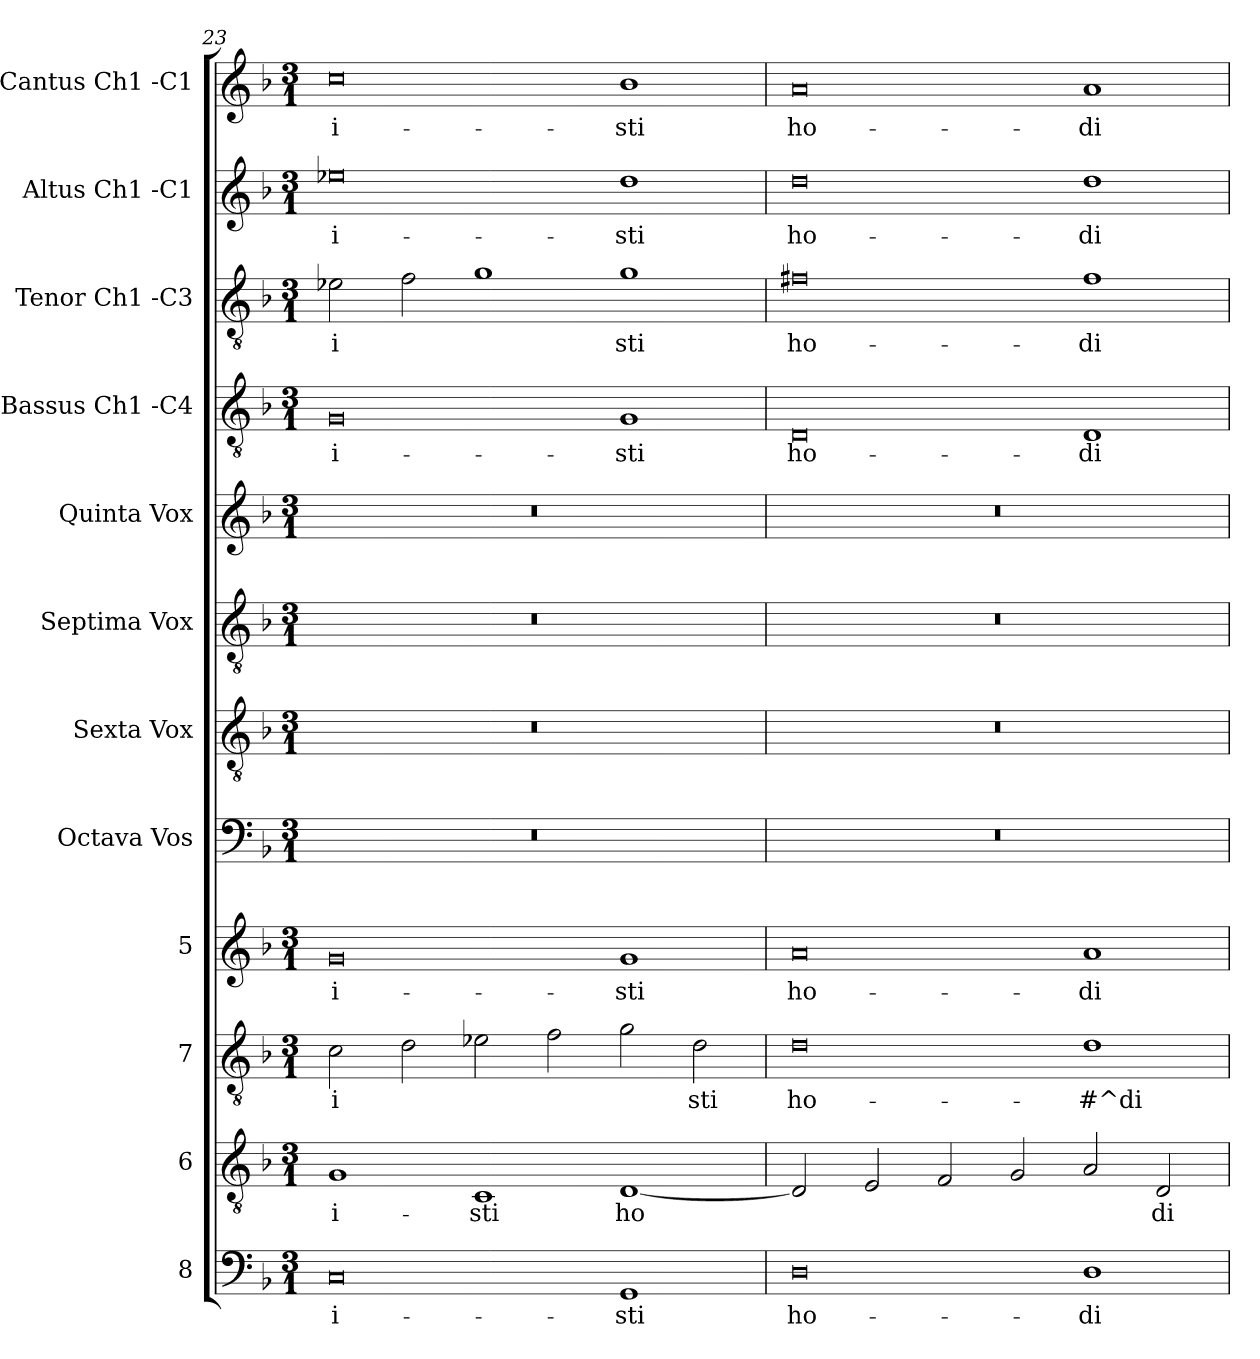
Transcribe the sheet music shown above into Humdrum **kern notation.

**kern	**text	**kern	**text	**kern	**text	**kern	**text	**kern	**kern	**kern	**kern	**kern	**text	**kern	**text	**kern	**text	**kern	**text
*part12	*part12	*part11	*part11	*part10	*part10	*part9	*part9	*part8	*part7	*part6	*part5	*part4	*part4	*part3	*part3	*part2	*part2	*part1	*part1
*staff12	*staff12	*staff11	*staff11	*staff10	*staff10	*staff9	*staff9	*staff8	*staff7	*staff6	*staff5	*staff4	*staff4	*staff3	*staff3	*staff2	*staff2	*staff1	*staff1
*I"8	*	*I"6	*	*I"7	*	*I"5	*	*I"Octava  Vos	*I"Sexta  Vox	*I"Septima  Vox	*I"Quinta  Vox	*I"Bassus  Ch1 -C4	*	*I"Tenor  Ch1 -C3	*	*I"Altus  Ch1 -C1	*	*I"Cantus  Ch1 -C1	*
*	*	*	*	*	*	*	*	*	*	*	*	*I'B	*	*I'T	*	*I'A	*	*I'C	*
*clefF4	*	*clefGv2	*	*clefGv2	*	*clefG2	*	*clefF4	*clefGv2	*clefGv2	*clefG2	*clefGv2	*	*clefGv2	*	*clefG2	*	*clefG2	*
*k[b-]	*	*k[b-]	*	*k[b-]	*	*k[b-]	*	*k[b-]	*k[b-]	*k[b-]	*k[b-]	*k[b-]	*	*k[b-]	*	*k[b-]	*	*k[b-]	*
*F:	*	*F:	*	*F:	*	*F:	*	*F:	*F:	*F:	*F:	*F:	*	*F:	*	*F:	*	*F:	*
*M3/1	*	*M3/1	*	*M3/1	*	*M3/1	*	*M3/1	*M3/1	*M3/1	*M3/1	*M3/1	*	*M3/1	*	*M3/1	*	*M3/1	*
=23	=23	=23	=23	=23	=23	=23	=23	=23	=23	=23	=23	=23	=23	=23	=23	=23	=23	=23	=23
!	!LO:LY:b:cj	!	!LO:LY:b:cj	!	!LO:LY:b:cj	!	!LO:LY:b:cj	!	!	!	!	!	!LO:LY:b:cj	!	!LO:LY:b:cj	!	!LO:LY:b:cj	!	!LO:LY:b:cj
0C	-i-	1G	-i-	2c\	-i-	0g	-i-	0.r	0.r	0.r	0.r	0G	-i-	2e-X\	-i-	0ee-X	-i-	0cc	-i-
!	!	!	!	!	!LO:LY:b:cj	!	!	!	!	!	!	!	!	!	!LO:LY:b:cj	!	!	!	!
.	.	.	.	2d\	--	.	.	.	.	.	.	.	.	2f\	--	.	.	.	.
!	!	!	!LO:LY:b:cj	!	!LO:LY:b:cj	!	!	!	!	!	!	!	!	!	!LO:LY:b:cj	!	!	!	!
.	.	1C	-sti	2e-X\	--	.	.	.	.	.	.	.	.	1g	--	.	.	.	.
!	!	!	!	!	!LO:LY:b:cj	!	!	!	!	!	!	!	!	!	!	!	!	!	!
.	.	.	.	2f\	--	.	.	.	.	.	.	.	.	.	.	.	.	.	.
!	!LO:LY:b:cj	!	!LO:LY:b:cj	!	!LO:LY:b:cj	!	!LO:LY:b:cj	!	!	!	!	!	!LO:LY:b:cj	!	!LO:LY:b:cj	!	!LO:LY:b:cj	!	!LO:LY:b:cj
1GG	-sti	[<1D	ho-	2g\	--	1g	-sti	.	.	.	.	1G	-sti	1g	-sti	1dd	-sti	1b-	-sti
!	!	!	!	!	!LO:LY:b:cj	!	!	!	!	!	!	!	!	!	!	!	!	!	!
.	.	.	.	2d\	-sti	.	.	.	.	.	.	.	.	.	.	.	.	.	.
=24	=24	=24	=24	=24	=24	=24	=24	=24	=24	=24	=24	=24	=24	=24	=24	=24	=24	=24	=24
!	!LO:LY:b:cj	!	!LO:LY:b:cj	!	!LO:LY:b:cj	!	!LO:LY:b:cj	!	!	!	!	!	!LO:LY:b:cj	!	!LO:LY:b:cj	!	!LO:LY:b:cj	!	!LO:LY:b:cj
0D	ho-	2D/]	--	0d	ho-	0a	ho-	0.r	0.r	0.r	0.r	0D	ho-	0f#X	ho-	0dd	ho-	0a	ho-
!	!	!	!LO:LY:b:cj	!	!	!	!	!	!	!	!	!	!	!	!	!	!	!	!
.	.	2E/	--	.	.	.	.	.	.	.	.	.	.	.	.	.	.	.	.
!	!	!	!LO:LY:b:cj	!	!	!	!	!	!	!	!	!	!	!	!	!	!	!	!
.	.	2F/	--	.	.	.	.	.	.	.	.	.	.	.	.	.	.	.	.
!	!	!	!LO:LY:b:cj	!	!	!	!	!	!	!	!	!	!	!	!	!	!	!	!
.	.	2G/	--	.	.	.	.	.	.	.	.	.	.	.	.	.	.	.	.
!	!LO:LY:b:cj	!	!LO:LY:b:cj	!	!LO:LY:b:cj	!	!LO:LY:b:cj	!	!	!	!	!	!LO:LY:b:cj	!	!LO:LY:b:cj	!	!LO:LY:b:cj	!	!LO:LY:b:cj
1D	-di-	2A/	--	1d	-#^di-	1a	-di-	.	.	.	.	1D	-di-	1f#	-di-	1dd	-di-	1a	-di-
!	!	!	!LO:LY:b:cj	!	!	!	!	!	!	!	!	!	!	!	!	!	!	!	!
.	.	2D/	-di-	.	.	.	.	.	.	.	.	.	.	.	.	.	.	.	.
=	=	=	=	=	=	=	=	=	=	=	=	=	=	=	=	=	=	=	=
*-	*-	*-	*-	*-	*-	*-	*-	*-	*-	*-	*-	*-	*-	*-	*-	*-	*-	*-	*-
